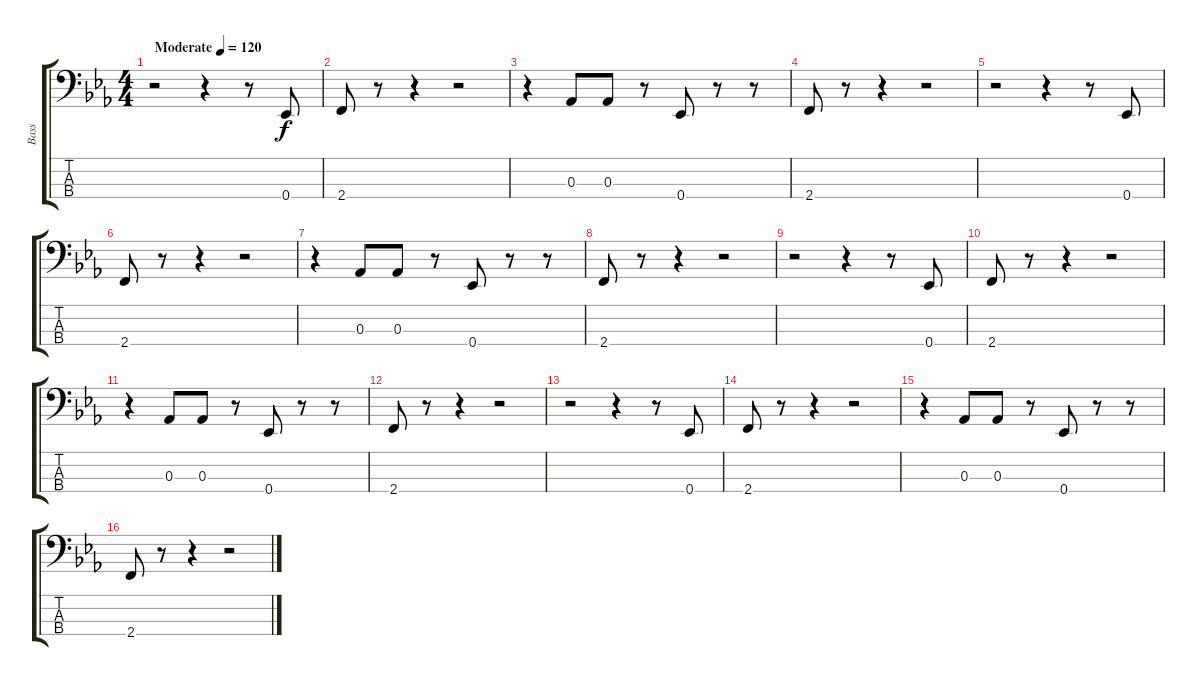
\track ("Bass" "Bass") {instrument electricbassfinger}
\staff {score tabs}
\tuning (Gb2 Db2 Ab1 Eb1) {hide}
\ts (4 4)
\tempo (120 "Moderate")
\clef f4
\ks cminor
r.2{dy f instrument electricbassfinger} r.4 r.8 0.4.8 |
2.4.8 r.8 r.4 r.2 |
r.4 0.3.8 0.3.8 r.8 0.4.8 r.8 r.8 |
2.4.8 r.8 r.4 r.2 |
r.2 r.4 r.8 0.4.8 |
2.4.8 r.8 r.4 r.2 |
r.4 0.3.8 0.3.8 r.8 0.4.8 r.8 r.8 |
2.4.8 r.8 r.4 r.2 |
r.2 r.4 r.8 0.4.8 |
2.4.8 r.8 r.4 r.2 |
r.4 0.3.8 0.3.8 r.8 0.4.8 r.8 r.8 |
2.4.8 r.8 r.4 r.2 |
r.2 r.4 r.8 0.4.8 |
2.4.8 r.8 r.4 r.2 |
r.4 0.3.8 0.3.8 r.8 0.4.8 r.8 r.8 |
2.4.8 r.8 r.4 r.2
